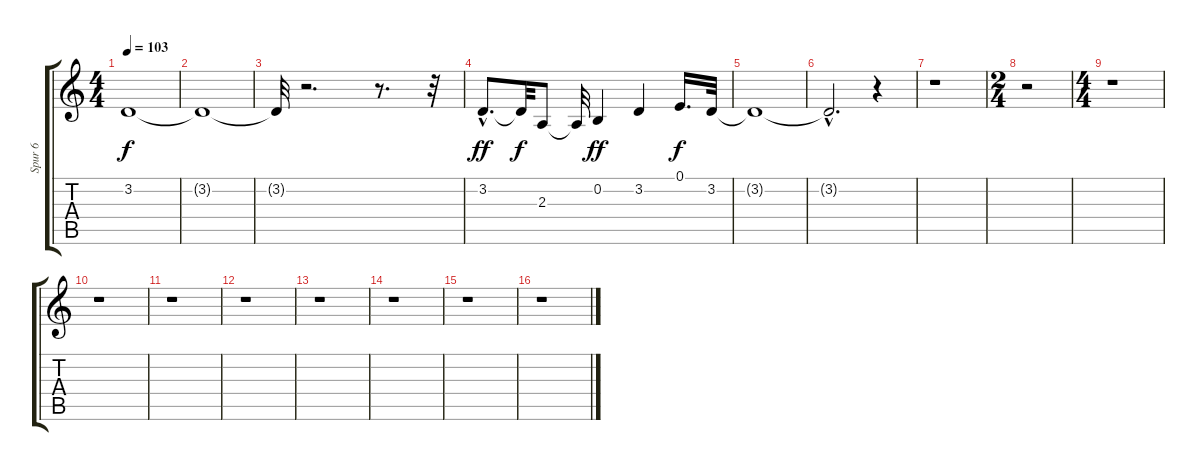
\track ("Spur 6" "Spur 6") {instrument voiceoohs}
\staff {score tabs}
\tuning (E4 B3 G3 D3 A2 E2) {hide}
\ts (4 4)
\tempo 103
\clef g2
\ks c
3.2{t}.1{dy f} |
3.2{t}.1 |
3.2{t}.32 r.2{d} r.8{d} r.32 |
3.2{hac}.8{d dy ff} 3.2{t}.32{dy f} 2.3.8 2.3{t}.32 0.2.4{dy ff} 3.2.4 0.1.16{d dy f} 3.2.32 |
3.2{t}.1 |
3.2{hac t}.2{d} r.4 |
r.1 |
\ts (2 4)
r.2 |
\ts (4 4)
r.1 |
r.1 |
r.1 |
r.1 |
r.1 |
r.1 |
r.1 |
r.1
